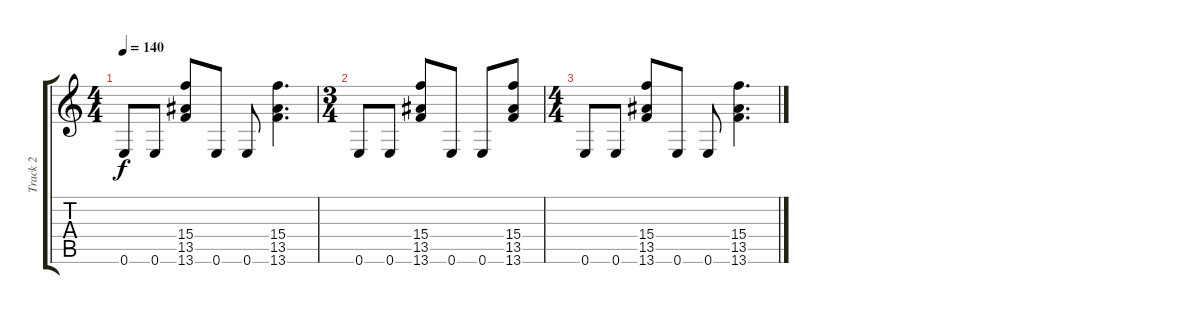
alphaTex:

\track ("Track 2" "Track 2") {instrument distortionguitar}
\staff {score tabs}
\tuning (E4 B3 G3 D3 A2 E2) {hide}
\ts (4 4)
\tempo 140
\clef g2
\ks c
0.6.8{dy f} 0.6.8 (15.4 13.5 13.6).8 0.6.8 0.6.8 (15.4 13.5 13.6).4{d} |
\ts (3 4)
0.6.8 0.6.8 (15.4 13.5 13.6).8 0.6.8 0.6.8 (15.4 13.5 13.6).8 |
\ts (4 4)
0.6.8 0.6.8 (15.4 13.5 13.6).8 0.6.8 0.6.8 (15.4 13.5 13.6).4{d}
